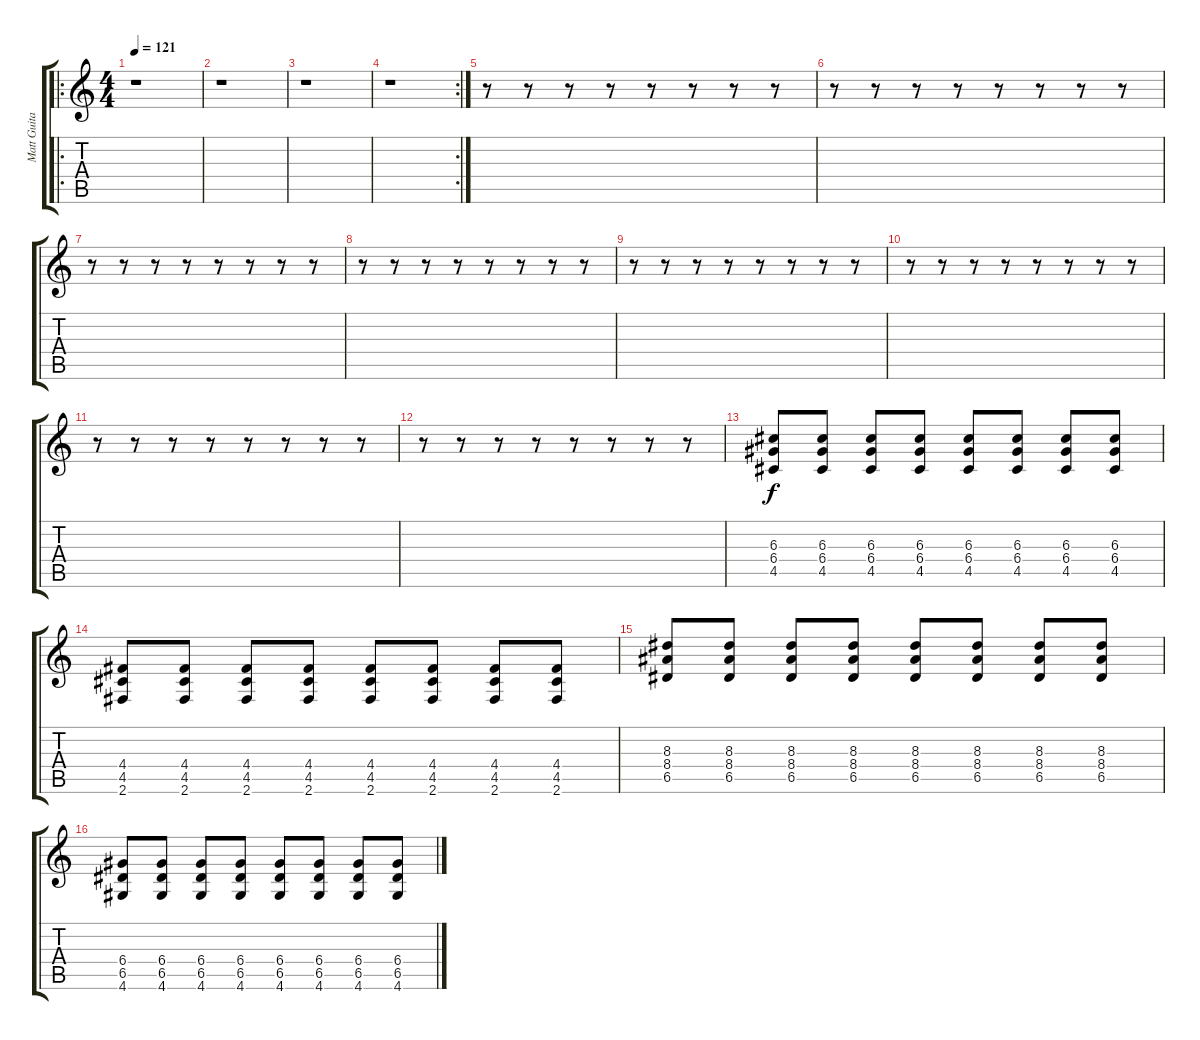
\track ("Matt Guitar Distortion" "Matt Guita") {instrument distortionguitar}
\staff {score tabs}
\tuning (E4 B3 G3 D3 A2 E2) {hide}
\ro
\ts (4 4)
\tempo 121
\clef g2
\ks c
r.1{dy f} |
r.1 |
r.1 |
\rc 2
r.1 |
r.8 r.8 r.8 r.8 r.8 r.8 r.8 r.8 |
r.8 r.8 r.8 r.8 r.8 r.8 r.8 r.8 |
r.8 r.8 r.8 r.8 r.8 r.8 r.8 r.8 |
r.8 r.8 r.8 r.8 r.8 r.8 r.8 r.8 |
r.8 r.8 r.8 r.8 r.8 r.8 r.8 r.8 |
r.8 r.8 r.8 r.8 r.8 r.8 r.8 r.8 |
r.8 r.8 r.8 r.8 r.8 r.8 r.8 r.8 |
r.8 r.8 r.8 r.8 r.8 r.8 r.8 r.8 |
(6.3 6.4 4.5).8 (6.3 6.4 4.5).8 (6.3 6.4 4.5).8 (6.3 6.4 4.5).8 (6.3 6.4 4.5).8 (6.3 6.4 4.5).8 (6.3 6.4 4.5).8 (6.3 6.4 4.5).8 |
(4.4 4.5 2.6).8 (4.4 4.5 2.6).8 (4.4 4.5 2.6).8 (4.4 4.5 2.6).8 (4.4 4.5 2.6).8 (4.4 4.5 2.6).8 (4.4 4.5 2.6).8 (4.4 4.5 2.6).8 |
(8.3 8.4 6.5).8 (8.3 8.4 6.5).8 (8.3 8.4 6.5).8 (8.3 8.4 6.5).8 (8.3 8.4 6.5).8 (8.3 8.4 6.5).8 (8.3 8.4 6.5).8 (8.3 8.4 6.5).8 |
(6.4 6.5 4.6).8 (6.4 6.5 4.6).8 (6.4 6.5 4.6).8 (6.4 6.5 4.6).8 (6.4 6.5 4.6).8 (6.4 6.5 4.6).8 (6.4 6.5 4.6).8 (6.4 6.5 4.6).8
